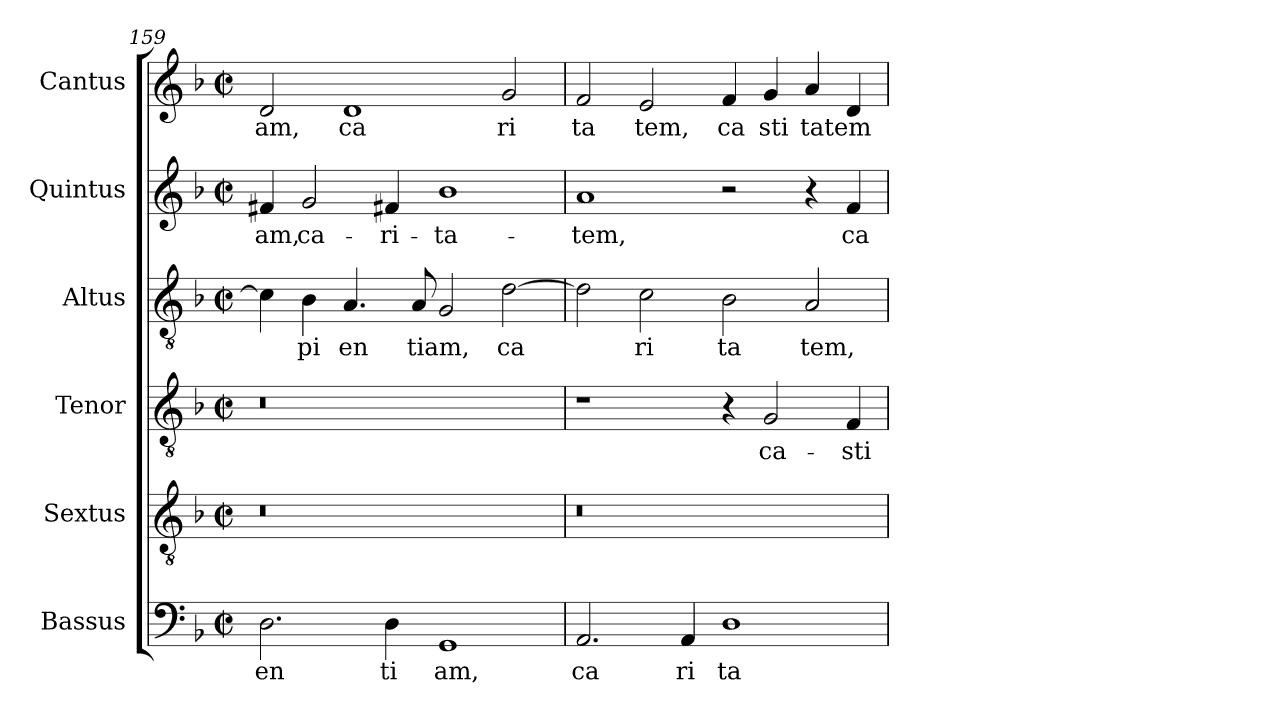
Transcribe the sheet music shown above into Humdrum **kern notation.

**kern	**text	**kern	**kern	**text	**kern	**text	**kern	**text	**kern	**text
*part6	*part6	*part5	*part4	*part4	*part3	*part3	*part2	*part2	*part1	*part1
*staff6	*staff6	*staff5	*staff4	*staff4	*staff3	*staff3	*staff2	*staff2	*staff1	*staff1
*I"Bassus	*	*I"Sextus	*I"Tenor	*	*I"Altus	*	*I"Quintus	*	*I"Cantus	*
!!LO:LB:g=z
*clefF4	*	*clefGv2	*clefGv2	*	*clefGv2	*	*clefG2	*	*clefG2	*
*k[b-]	*	*k[b-]	*k[b-]	*	*k[b-]	*	*k[b-]	*	*k[b-]	*
*F:	*	*F:	*F:	*	*F:	*	*F:	*	*F:	*
*M2/2	*	*M2/2	*M2/2	*	*M2/2	*	*M2/2	*	*M2/2	*
*met(c|)	*	*met(c|)	*met(c|)	*	*met(c|)	*	*met(c|)	*	*met(c|)	*
=159	=159	=159	=159	=159	=159	=159	=159	=159	=159	=159
!	!LO:LY:b:cj	!	!	!	!	!	!	!LO:LY:b:cj	!	!LO:LY:b:cj
2.D\	-en	0r	0r	.	4c\]	.	4f#X/	am,	2d/	am,
!	!	!	!	!	!	!LO:LY:b:cj	!	!LO:LY:b:cj	!	!
.	.	.	.	.	4B-\	pi	2g/	ca-	.	.
!	!	!	!	!	!	!LO:LY:b:cj	!	!	!	!LO:LY:b:cj
.	.	.	.	.	4.A/	en	.	.	1d	ca
!	!LO:LY:b:cj	!	!	!	!	!	!	!LO:LY:b:cj	!	!
4D\	ti	.	.	.	.	.	4f#X/	-ri-	.	.
!	!	!	!	!	!	!LO:LY:b	!	!	!	!
.	.	.	.	.	8A/	tiam,	.	.	.	.
!	!LO:LY:b:cj	!	!	!	!	!	!	!LO:LY:b:cj	!	!
1GG	am,	.	.	.	2G/	.	1b-	-ta-	.	.
!	!	!	!	!	!	!LO:LY:b:cj	!	!	!	!LO:LY:b:cj
.	.	.	.	.	[>2d\	ca	.	.	2g/	ri
=160	=160	=160	=160	=160	=160	=160	=160	=160	=160	=160
!	!LO:LY:b:cj	!	!	!	!	!	!	!LO:LY:b:cj	!	!LO:LY:b:cj
2.AA/	ca	0r	1r	.	2d\]	.	1a	-tem,	2f/	ta
!	!	!	!	!	!	!LO:LY:b:cj	!	!	!	!LO:LY:b:cj
.	.	.	.	.	2c\	ri	.	.	2e/	tem,
!	!LO:LY:b:cj	!	!	!	!	!	!	!	!	!
4AA/	ri	.	.	.	.	.	.	.	.	.
!	!LO:LY:b:cj	!	!	!	!	!LO:LY:b:cj	!	!	!	!LO:LY:b:cj
1D	ta	.	4r	.	2B-\	ta	2r	.	4f/	ca
!	!	!	!	!LO:LY:b:cj	!	!	!	!	!	!LO:LY:b:cj
.	.	.	2G/	ca-	.	.	.	.	4g/	sti
!	!	!	!	!	!	!LO:LY:b:cj	!	!	!	!LO:LY:b
.	.	.	.	.	2A/	tem,	4r	.	4a/	tatem
!	!	!	!	!LO:LY:b:cj	!	!	!	!LO:LY:b:cj	!	!
.	.	.	4F/	-sti-	.	.	4f/	ca-	4d/	.
=	=	=	=	=	=	=	=	=	=	=
*-	*-	*-	*-	*-	*-	*-	*-	*-	*-	*-
